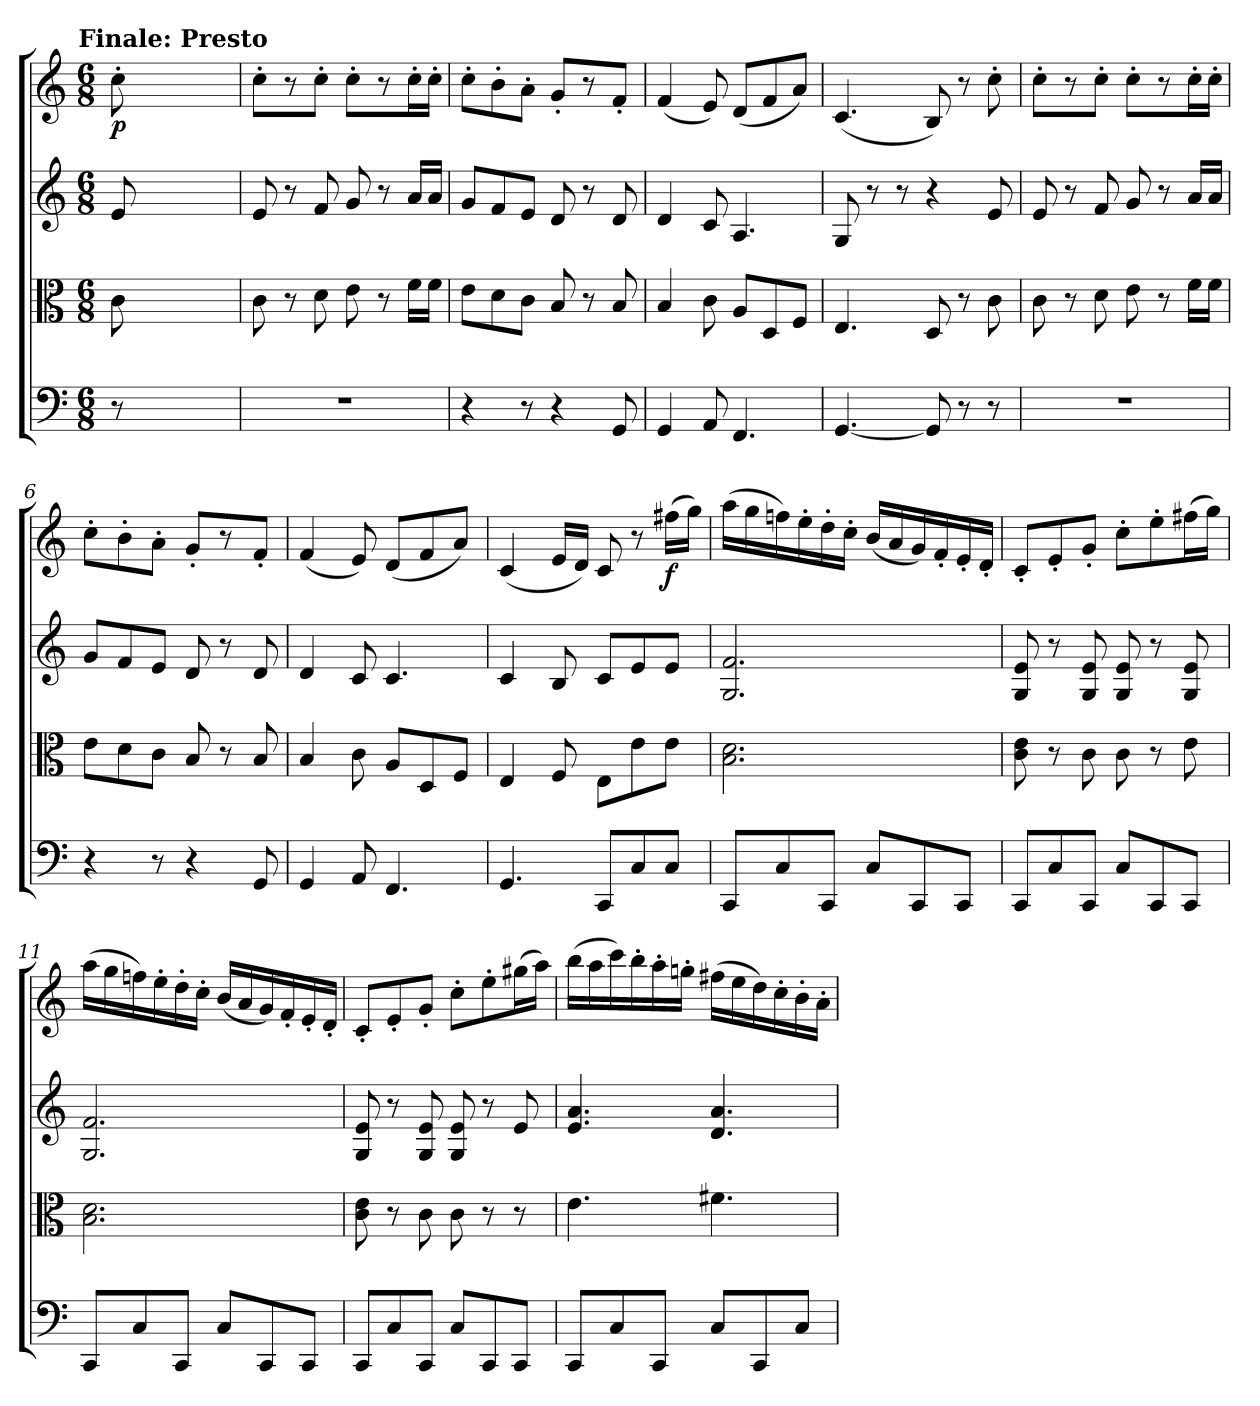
**kern	**kern	**kern	**kern	**dynam
*part4	*part3	*part2	*part1	*part1
*staff4	*staff3	*staff2	*staff1	*staff1
*clefF4	*clefC3	*clefG2	*clefG2	*
*k[]	*k[]	*k[]	*k[]	*
*C:	*C:	*C:	*C:	*
!!LO:TX:omd:t=Finale&colon; Presto
*M6/8	*M6/8	*M6/8	*M6/8	*
*MM138	*MM138	*MM138	*MM138	*
=	=	=	=	=
8r	8c\	8e/	8cc'\	p
2ryy	2ryy	2ryy	2ryy	.
8ryy	8ryy	8ryy	8ryy	.
=1	=1	=1	=1	=1
2.r	8c\	8e/	8cc'\L	.
.	8r	8r	8r	.
.	8d\	8f/	8cc'\J	.
.	8e\	8g/	8cc'\L	.
.	8r	8r	8r	.
.	16f\LL	16a/LL	16cc'\L	.
.	16f\JJ	16a/JJ	16cc'\JJ	.
=2	=2	=2	=2	=2
4r	8e\L	8g/L	8cc'\L	.
.	8d\	8f/	8b'\	.
8r	8c\J	8e/J	8a'\J	.
4r	8B/	8d/	8g'/L	.
.	8r	8r	8r	.
8GG/	8B/	8d/	8f'/J	.
=3	=3	=3	=3	=3
4GG/	4B/	4d/	(4f/	.
8AA/	8c\	8c/	8e/)	.
4.FF/	8A/L	4.A/	(8d/L	.
.	8D/	.	8f/	.
.	8F/J	.	8a/J)	.
=4	=4	=4	=4	=4
[4.GG/	4.E/	8G/	(4.c/	.
.	.	8r	.	.
.	.	8r	.	.
8GG/]	8D/	4r	8B/)	.
8r	8r	.	8r	.
8r	8c\	8e/	8cc'\	.
=5	=5	=5	=5	=5
2.r	8c\	8e/	8cc'\L	.
.	8r	8r	8r	.
.	8d\	8f/	8cc'\J	.
.	8e\	8g/	8cc'\L	.
.	8r	8r	8r	.
.	16f\LL	16a/LL	16cc'\L	.
.	16f\JJ	16a/JJ	16cc'\JJ	.
=6	=6	=6	=6	=6
4r	8e\L	8g/L	8cc'\L	.
.	8d\	8f/	8b'\	.
8r	8c\J	8e/J	8a'\J	.
4r	8B/	8d/	8g'/L	.
.	8r	8r	8r	.
8GG/	8B/	8d/	8f'/J	.
=7	=7	=7	=7	=7
4GG/	4B/	4d/	(4f/	.
8AA/	8c\	8c/	8e/)	.
4.FF/	8A/L	4.c/	(8d/L	.
.	8D/	.	8f/	.
.	8F/J	.	8a/J)	.
=8	=8	=8	=8	=8
4.GG/	4E/	4c/	(4c/	.
.	8F/	8B/	16e/LL	.
.	.	.	16d/JJ)	.
8CC/L	8E\L	8c/L	8c/	.
8C/	8e\	8e/	8r	.
8C/J	8e\J	8e/J	(16ff#X\LL	f
.	.	.	16gg\JJ)	.
=9	=9	=9	=9	=9
8CC/L	2.B\ 2.d\	2.G/ 2.f/	(16aa\LL	.
.	.	.	16gg\	.
8C/	.	.	16ffn\)	.
.	.	.	16ee'\	.
8CC/J	.	.	16dd'\	.
.	.	.	16cc'\JJ	.
8C/L	.	.	(16b/LL	.
.	.	.	16a/	.
8CC/	.	.	16g/)	.
.	.	.	16f'/	.
8CC/J	.	.	16e'/	.
.	.	.	16d'/JJ	.
=10	=10	=10	=10	=10
8CC/L	8c\ 8e\	8G/ 8e/	8c'/L	.
8C/	8r	8r	8e'/	.
8CC/J	8c\	8G/ 8e/	8g'/J	.
8C/L	8c\	8G/ 8e/	8cc'\L	.
8CC/	8r	8r	8ee'\	.
8CC/J	8e\	8G/ 8e/	(16ff#X\L	.
.	.	.	16gg\JJ)	.
=11	=11	=11	=11	=11
8CC/L	2.B\ 2.d\	2.G/ 2.f/	(16aa\LL	.
.	.	.	16gg\	.
8C/	.	.	16ffn\)	.
.	.	.	16ee'\	.
8CC/J	.	.	16dd'\	.
.	.	.	16cc'\JJ	.
8C/L	.	.	(16b/LL	.
.	.	.	16a/	.
8CC/	.	.	16g/)	.
.	.	.	16f'/	.
8CC/J	.	.	16e'/	.
.	.	.	16d'/JJ	.
=12	=12	=12	=12	=12
8CC/L	8c\ 8e\	8G/ 8e/	8c'/L	.
8C/	8r	8r	8e'/	.
8CC/J	8c\	8G/ 8e/	8g'/J	.
8C/L	8c\	8G/ 8e/	8cc'\L	.
8CC/	8r	8r	8ee'\	.
8CC/J	8r	8e/	(16gg#X\L	.
.	.	.	16aa\JJ)	.
=13	=13	=13	=13	=13
8CC/L	4.e\	4.e/ 4.a/	(16bb\LL	.
.	.	.	16aa\	.
8C/	.	.	16ccc\)	.
.	.	.	16bb'\	.
8CC/J	.	.	16aa'\	.
.	.	.	16ggn'\JJ	.
8C/L	4.f#X\	4.d/ 4.a/	(16ff#X\LL	.
.	.	.	16ee\	.
8CC/	.	.	16dd\)	.
.	.	.	16cc'\	.
8C/J	.	.	16b'\	.
.	.	.	16a'\JJ	.
=	=	=	=	=
*-	*-	*-	*-	*-
